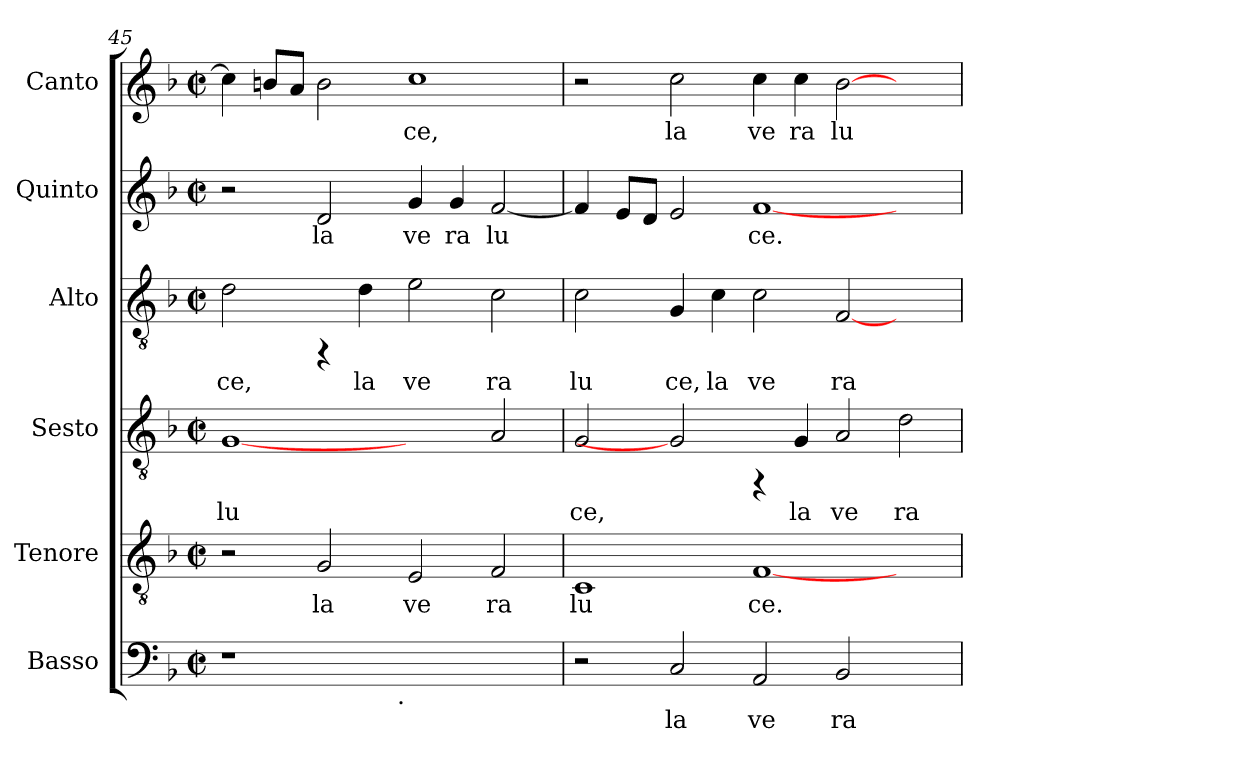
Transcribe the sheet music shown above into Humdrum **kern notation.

**kern	**text	**kern	**text	**kern	**text	**kern	**text	**kern	**text	**kern	**text
*part6	*part6	*part5	*part5	*part4	*part4	*part3	*part3	*part2	*part2	*part1	*part1
*staff6	*staff6	*staff5	*staff5	*staff4	*staff4	*staff3	*staff3	*staff2	*staff2	*staff1	*staff1
*I"Basso	*	*I"Tenore	*	*I"Sesto	*	*I"Alto	*	*I"Quinto	*	*I"Canto	*
!!LO:PB:g=z
*clefF4	*	*clefGv2	*	*clefGv2	*	*clefGv2	*	*clefG2	*	*clefG2	*
*ITrd-3c-5	*	*ITrd-3c-5	*	*ITrd-3c-5	*	*ITrd-3c-5	*	*ITrd-3c-5	*	*	*
*k[b-e-]	*	*k[b-e-]	*	*k[b-e-]	*	*k[b-e-]	*	*k[b-e-]	*	*k[b-]	*
*B-:	*	*B-:	*	*B-:	*	*B-:	*	*B-:	*	*F:	*
*M2/2	*	*M2/2	*	*M2/2	*	*M2/2	*	*M2/2	*	*M2/2	*
*met(c|)	*	*met(c|)	*	*met(c|)	*	*met(c|)	*	*met(c|)	*	*met(c|)	*
=45	=45	=45	=45	=45	=45	=45	=45	=45	=45	=45	=45
!	!	!	!	!	!LO:LY:b:cj	!	!LO:LY:b:cj	!	!	!	!LO:LY:b:cj
*^	*	*	*	*	*	*	*	*	*	*	*
1r	2ryy	.	2r	.	[1c	lu	2g\	-ce,	2r	.	4cc\]	.
!	!	!	!	!	!	!	!	!	!	!	!	!LO:LY:b:cj
.	.	.	.	.	.	.	.	.	.	.	8bn/L	.
!	!	!	!	!	!	!	!	!	!	!	!	!LO:LY:b:cj
.	.	.	.	.	.	.	.	.	.	.	8a/J	.
!	!	!	!	!LO:LY:b:cj	!	!	!	!	!	!LO:LY:b:cj	!	!LO:LY:b:cj
.	4...ryy	.	2c/	la	.	.	4rFF	.	2g/	la	2b\	.
!	!	!	!	!	!	!	!	!LO:LY:b:cj	!	!	!	!
.	.	.	.	.	.	.	4g\	la	.	.	.	.
!	!LO:TX:b:t=.	!	!	!	!	!	!	!	!	!	!	!
.	1ryy	.	.	.	.	.	.	.	.	.	.	.
!	!	!	!	!LO:LY:b:cj	!	!	!	!LO:LY:b:cj	!	!LO:LY:b:cj	!	!LO:LY:b:cj
1ryy	.	.	2A/	ve	2ryy	.	2a\	ve	4cc/	ve	1cc	ce,
!	!	!	!	!	!	!	!	!	!	!LO:LY:b:cj	!	!
.	.	.	.	.	.	.	.	.	4cc/	ra	.	.
!	!	!	!	!LO:LY:b:cj	!	!LO:LY:b:cj	!	!LO:LY:b:cj	!	!LO:LY:b:cj	!	!
.	.	.	2B-/	ra	2d/	.	2f\	ra	[<2b-/	lu	.	.
.	32ryy	.	.	.	.	.	.	.	.	.	.	.
=46	=46	=46	=46	=46	=46	=46	=46	=46	=46	=46	=46	=46
!	!	!	!	!LO:LY:b:cj	!	!LO:LY:b:cj	!	!LO:LY:b:cj	!	!LO:LY:b:cj	!	!
*v	*v	*	*	*	*	*	*	*	*	*	*	*
2r	.	1F	lu	2c/	ce,	2f\	lu	4b-/]	.	2r	.
!	!	!	!	!	!	!	!	!	!LO:LY:b:cj	!	!
.	.	.	.	.	.	.	.	8a/L	.	.	.
!	!	!	!	!	!	!	!	!	!LO:LY:b:cj	!	!
.	.	.	.	.	.	.	.	8g/J	.	.	.
!	!LO:LY:b:cj	!	!	!	!	!	!LO:LY:b:cj	!	!LO:LY:b:cj	!	!LO:LY:b:cj
2F/	la	.	.	2c]	.	4c/	ce,	2a/	.	2cc\	la
!	!	!	!	!	!	!	!LO:LY:b:cj	!	!	!	!
.	.	.	.	.	.	4f\	la	.	.	.	.
!	!LO:LY:b:cj	!	!LO:LY:b:cj	!	!	!	!LO:LY:b:cj	!	!LO:LY:b:cj	!	!LO:LY:b:cj
2D/	ve	[<1B-	ce.	4rFF	.	2f\	ve	[<1b-	ce.	4cc\	ve
!	!	!	!	!	!LO:LY:b:cj	!	!	!	!	!	!LO:LY:b:cj
.	.	.	.	4c/	la	.	.	.	.	4cc\	ra
!	!LO:LY:b:cj	!	!	!	!LO:LY:b:cj	!	!LO:LY:b:cj	!	!	!	!LO:LY:b:cj
2E-/	ra	.	.	2d/	ve	[<2B-/	ra	.	.	[>2b-\	lu
!	!	!	!	!	!LO:LY:b:cj	!	!	!	!	!	!
2ryy	.	2ryy	.	2g\	ra	2ryy	.	2ryy	.	2ryy	.
=	=	=	=	=	=	=	=	=	=	=	=
*-	*-	*-	*-	*-	*-	*-	*-	*-	*-	*-	*-
